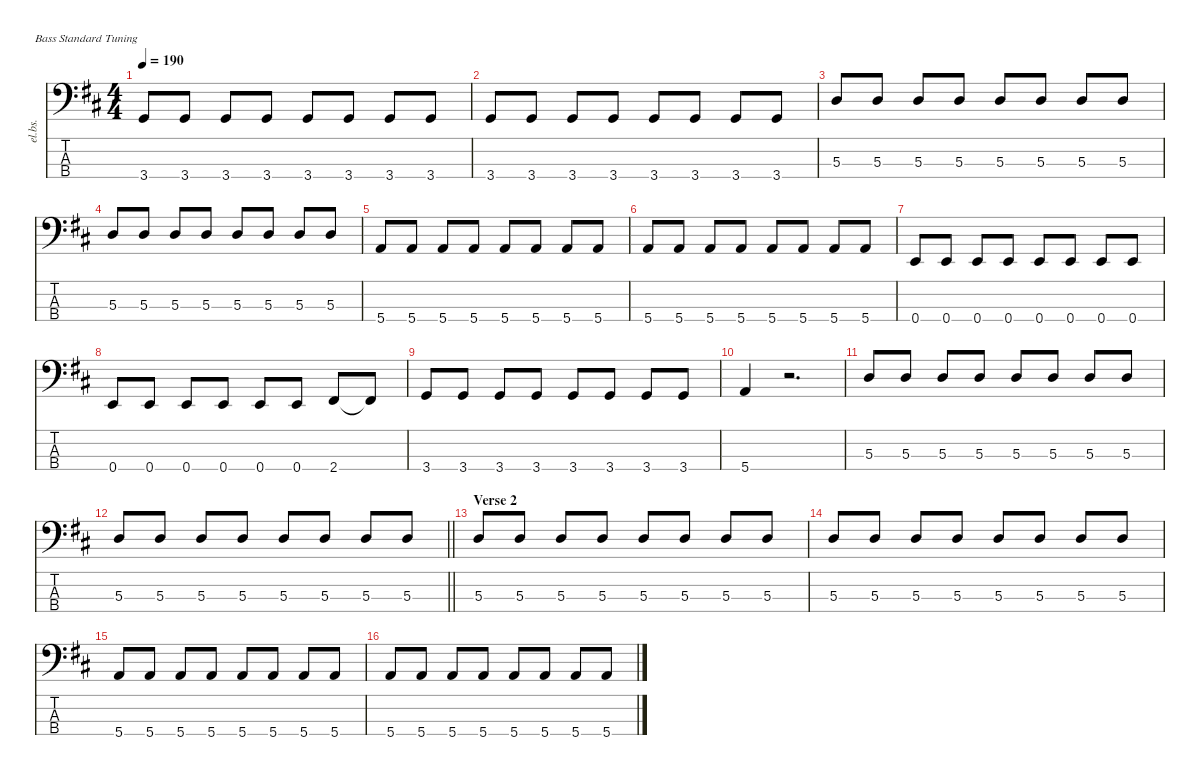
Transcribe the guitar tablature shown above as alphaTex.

\defaultSystemsLayout 4
\hideDynamics
\bracketExtendMode nobrackets
\otherSystemsTrackNameOrientation horizontal
\track ("Matt Willis" "el.bs.") {instrument electricbasspick}
\staff {score tabs}
\tuning (G2 D2 A1 E1)
\ts (4 4)
\tempo 190
\clef f4
\ks d
3.4{acc forcenatural}.8{dy f beam Up} 3.4{acc forcenatural}.8{beam Up} 3.4{acc forcenatural}.8{beam Up} 3.4{acc forcenatural}.8{beam Up} 3.4{acc forcenatural}.8{beam Up} 3.4{acc forcenatural}.8{beam Up} 3.4{acc forcenatural}.8{beam Up} 3.4{acc forcenatural}.8{beam Up} |
3.4{acc forcenatural}.8{beam Up} 3.4{acc forcenatural}.8{beam Up} 3.4{acc forcenatural}.8{beam Up} 3.4{acc forcenatural}.8{beam Up} 3.4{acc forcenatural}.8{beam Up} 3.4{acc forcenatural}.8{beam Up} 3.4{acc forcenatural}.8{beam Up} 3.4{acc forcenatural}.8{beam Up} |
5.3{acc forcenatural}.8{beam Up} 5.3{acc forcenatural}.8{beam Up} 5.3{acc forcenatural}.8{beam Up} 5.3{acc forcenatural}.8{beam Up} 5.3{acc forcenatural}.8{beam Up} 5.3{acc forcenatural}.8{beam Up} 5.3{acc forcenatural}.8{beam Up} 5.3{acc forcenatural}.8{beam Up} |
5.3{acc forcenatural}.8{beam Up} 5.3{acc forcenatural}.8{beam Up} 5.3{acc forcenatural}.8{beam Up} 5.3{acc forcenatural}.8{beam Up} 5.3{acc forcenatural}.8{beam Up} 5.3{acc forcenatural}.8{beam Up} 5.3{acc forcenatural}.8{beam Up} 5.3{acc forcenatural}.8{beam Up} |
5.4{acc forcenatural}.8{beam Up} 5.4{acc forcenatural}.8{beam Up} 5.4{acc forcenatural}.8{beam Up} 5.4{acc forcenatural}.8{beam Up} 5.4{acc forcenatural}.8{beam Up} 5.4{acc forcenatural}.8{beam Up} 5.4{acc forcenatural}.8{beam Up} 5.4{acc forcenatural}.8{beam Up} |
5.4{acc forcenatural}.8{beam Up} 5.4{acc forcenatural}.8{beam Up} 5.4{acc forcenatural}.8{beam Up} 5.4{acc forcenatural}.8{beam Up} 5.4{acc forcenatural}.8{beam Up} 5.4{acc forcenatural}.8{beam Up} 5.4{acc forcenatural}.8{beam Up} 5.4{acc forcenatural}.8{beam Up} |
0.4{acc forcenatural}.8{beam Up} 0.4{acc forcenatural}.8{beam Up} 0.4{acc forcenatural}.8{beam Up} 0.4{acc forcenatural}.8{beam Up} 0.4{acc forcenatural}.8{beam Up} 0.4{acc forcenatural}.8{beam Up} 0.4{acc forcenatural}.8{beam Up} 0.4{acc forcenatural}.8{beam Up} |
0.4{acc forcenatural}.8{beam Up} 0.4{acc forcenatural}.8{beam Up} 0.4{acc forcenatural}.8{beam Up} 0.4{acc forcenatural}.8{beam Up} 0.4{acc forcenatural}.8{beam Up} 0.4{acc forcenatural}.8{beam Up} 2.4{acc #}.8{beam Up} 2.4{t acc #}.8{beam Up} |
3.4{acc forcenatural}.8{beam Up} 3.4{acc forcenatural}.8{beam Up} 3.4{acc forcenatural}.8{beam Up} 3.4{acc forcenatural}.8{beam Up} 3.4{acc forcenatural}.8{beam Up} 3.4{acc forcenatural}.8{beam Up} 3.4{acc forcenatural}.8{beam Up} 3.4{acc forcenatural}.8{beam Up} |
5.4{acc forcenatural}.4{beam Up} r.2{d beam Up} |
5.3{acc forcenatural}.8{beam Up} 5.3{acc forcenatural}.8{beam Up} 5.3{acc forcenatural}.8{beam Up} 5.3{acc forcenatural}.8{beam Up} 5.3{acc forcenatural}.8{beam Up} 5.3{acc forcenatural}.8{beam Up} 5.3{acc forcenatural}.8{beam Up} 5.3{acc forcenatural}.8{beam Up} |
\barLineRight lightlight
5.3{acc forcenatural}.8{beam Up} 5.3{acc forcenatural}.8{beam Up} 5.3{acc forcenatural}.8{beam Up} 5.3{acc forcenatural}.8{beam Up} 5.3{acc forcenatural}.8{beam Up} 5.3{acc forcenatural}.8{beam Up} 5.3{acc forcenatural}.8{beam Up} 5.3{acc forcenatural}.8{beam Up} |
\section ("" "Verse 2")
5.3{acc forcenatural}.8{beam Up} 5.3{acc forcenatural}.8{beam Up} 5.3{acc forcenatural}.8{beam Up} 5.3{acc forcenatural}.8{beam Up} 5.3{acc forcenatural}.8{beam Up} 5.3{acc forcenatural}.8{beam Up} 5.3{acc forcenatural}.8{beam Up} 5.3{acc forcenatural}.8{beam Up} |
5.3{acc forcenatural}.8{beam Up} 5.3{acc forcenatural}.8{beam Up} 5.3{acc forcenatural}.8{beam Up} 5.3{acc forcenatural}.8{beam Up} 5.3{acc forcenatural}.8{beam Up} 5.3{acc forcenatural}.8{beam Up} 5.3{acc forcenatural}.8{beam Up} 5.3{acc forcenatural}.8{beam Up} |
5.4{acc forcenatural}.8{beam Up} 5.4{acc forcenatural}.8{beam Up} 5.4{acc forcenatural}.8{beam Up} 5.4{acc forcenatural}.8{beam Up} 5.4{acc forcenatural}.8{beam Up} 5.4{acc forcenatural}.8{beam Up} 5.4{acc forcenatural}.8{beam Up} 5.4{acc forcenatural}.8{beam Up} |
5.4{acc forcenatural}.8{beam Up} 5.4{acc forcenatural}.8{beam Up} 5.4{acc forcenatural}.8{beam Up} 5.4{acc forcenatural}.8{beam Up} 5.4{acc forcenatural}.8{beam Up} 5.4{acc forcenatural}.8{beam Up} 5.4{acc forcenatural}.8{beam Up} 5.4{acc forcenatural}.8{beam Up}
